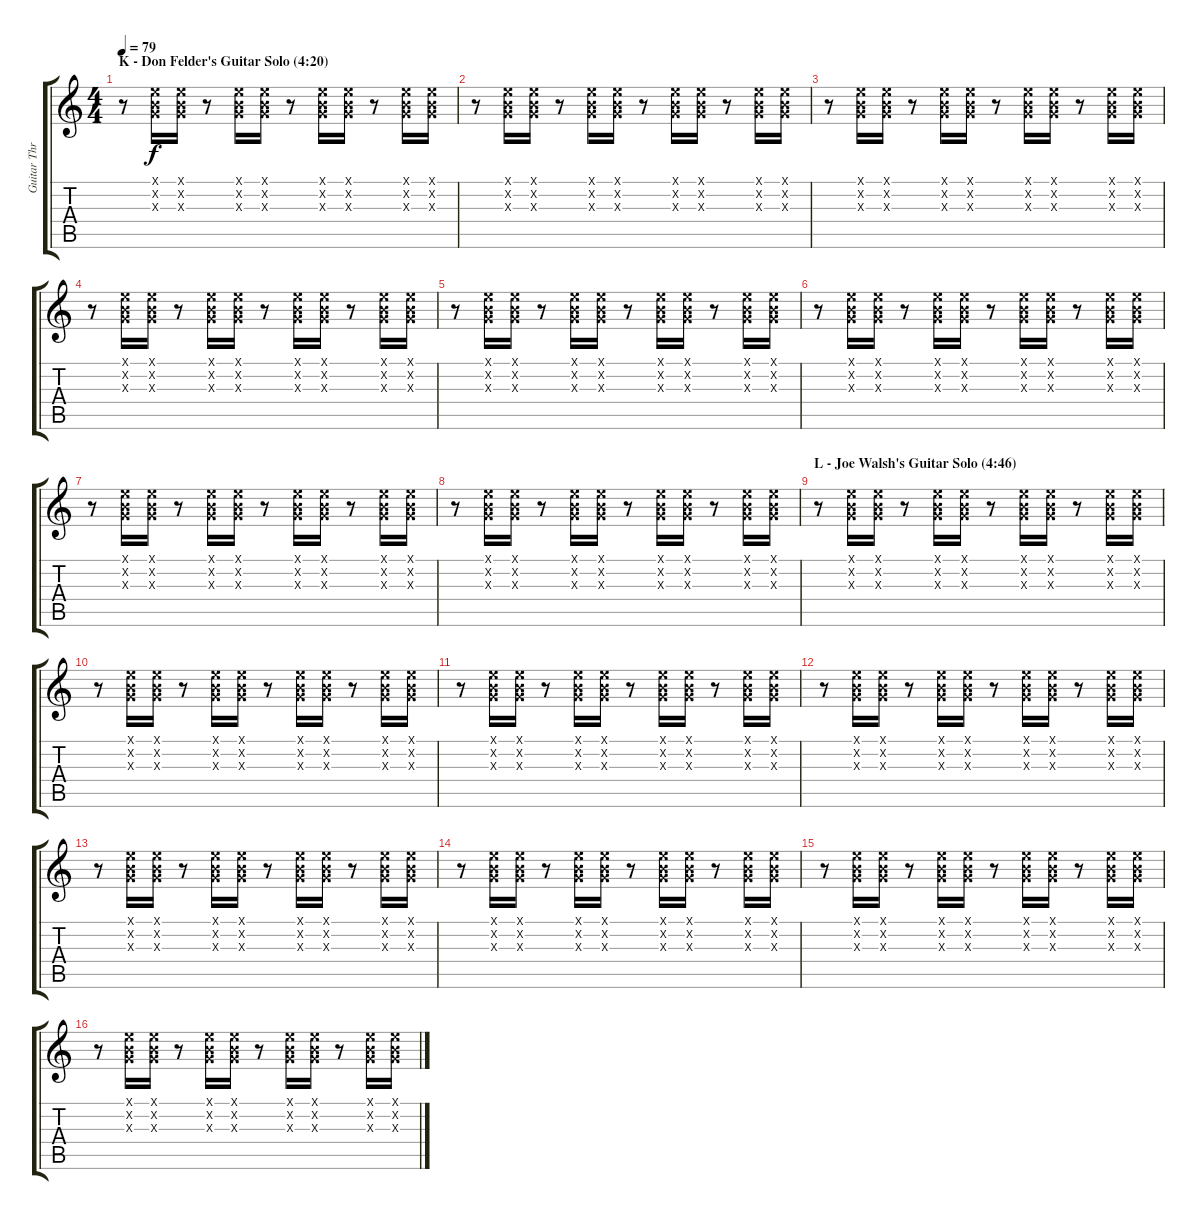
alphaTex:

\track ("Guitar Three" "Guitar Thr") {instrument distortionguitar}
\staff {score tabs}
\tuning (E4 B3 G3 D3 A2 E2) {hide}
\ts (4 4)
\section ("" "K - Don Felder's Guitar Solo (4:20)")
\tempo 79
\clef g2
\ks c
r.8{dy f} (0.1{x} 0.2{x} 0.3{x}).16 (0.1{x} 0.2{x} 0.3{x}).16 r.8 (0.1{x} 0.2{x} 0.3{x}).16 (0.1{x} 0.2{x} 0.3{x}).16 r.8 (0.1{x} 0.2{x} 0.3{x}).16 (0.1{x} 0.2{x} 0.3{x}).16 r.8 (0.1{x} 0.2{x} 0.3{x}).16 (0.1{x} 0.2{x} 0.3{x}).16 |
r.8 (0.1{x} 0.2{x} 0.3{x}).16 (0.1{x} 0.2{x} 0.3{x}).16 r.8 (0.1{x} 0.2{x} 0.3{x}).16 (0.1{x} 0.2{x} 0.3{x}).16 r.8 (0.1{x} 0.2{x} 0.3{x}).16 (0.1{x} 0.2{x} 0.3{x}).16 r.8 (0.1{x} 0.2{x} 0.3{x}).16 (0.1{x} 0.2{x} 0.3{x}).16 |
r.8 (0.1{x} 0.2{x} 0.3{x}).16 (0.1{x} 0.2{x} 0.3{x}).16 r.8 (0.1{x} 0.2{x} 0.3{x}).16 (0.1{x} 0.2{x} 0.3{x}).16 r.8 (0.1{x} 0.2{x} 0.3{x}).16 (0.1{x} 0.2{x} 0.3{x}).16 r.8 (0.1{x} 0.2{x} 0.3{x}).16 (0.1{x} 0.2{x} 0.3{x}).16 |
r.8 (0.1{x} 0.2{x} 0.3{x}).16 (0.1{x} 0.2{x} 0.3{x}).16 r.8 (0.1{x} 0.2{x} 0.3{x}).16 (0.1{x} 0.2{x} 0.3{x}).16 r.8 (0.1{x} 0.2{x} 0.3{x}).16 (0.1{x} 0.2{x} 0.3{x}).16 r.8 (0.1{x} 0.2{x} 0.3{x}).16 (0.1{x} 0.2{x} 0.3{x}).16 |
r.8 (0.1{x} 0.2{x} 0.3{x}).16 (0.1{x} 0.2{x} 0.3{x}).16 r.8 (0.1{x} 0.2{x} 0.3{x}).16 (0.1{x} 0.2{x} 0.3{x}).16 r.8 (0.1{x} 0.2{x} 0.3{x}).16 (0.1{x} 0.2{x} 0.3{x}).16 r.8 (0.1{x} 0.2{x} 0.3{x}).16 (0.1{x} 0.2{x} 0.3{x}).16 |
r.8 (0.1{x} 0.2{x} 0.3{x}).16 (0.1{x} 0.2{x} 0.3{x}).16 r.8 (0.1{x} 0.2{x} 0.3{x}).16 (0.1{x} 0.2{x} 0.3{x}).16 r.8 (0.1{x} 0.2{x} 0.3{x}).16 (0.1{x} 0.2{x} 0.3{x}).16 r.8 (0.1{x} 0.2{x} 0.3{x}).16 (0.1{x} 0.2{x} 0.3{x}).16 |
r.8 (0.1{x} 0.2{x} 0.3{x}).16 (0.1{x} 0.2{x} 0.3{x}).16 r.8 (0.1{x} 0.2{x} 0.3{x}).16 (0.1{x} 0.2{x} 0.3{x}).16 r.8 (0.1{x} 0.2{x} 0.3{x}).16 (0.1{x} 0.2{x} 0.3{x}).16 r.8 (0.1{x} 0.2{x} 0.3{x}).16 (0.1{x} 0.2{x} 0.3{x}).16 |
r.8 (0.1{x} 0.2{x} 0.3{x}).16 (0.1{x} 0.2{x} 0.3{x}).16 r.8 (0.1{x} 0.2{x} 0.3{x}).16 (0.1{x} 0.2{x} 0.3{x}).16 r.8 (0.1{x} 0.2{x} 0.3{x}).16 (0.1{x} 0.2{x} 0.3{x}).16 r.8 (0.1{x} 0.2{x} 0.3{x}).16 (0.1{x} 0.2{x} 0.3{x}).16 |
\section ("" "L - Joe Walsh's Guitar Solo (4:46)")
r.8 (0.1{x} 0.2{x} 0.3{x}).16 (0.1{x} 0.2{x} 0.3{x}).16 r.8 (0.1{x} 0.2{x} 0.3{x}).16 (0.1{x} 0.2{x} 0.3{x}).16 r.8 (0.1{x} 0.2{x} 0.3{x}).16 (0.1{x} 0.2{x} 0.3{x}).16 r.8 (0.1{x} 0.2{x} 0.3{x}).16 (0.1{x} 0.2{x} 0.3{x}).16 |
r.8 (0.1{x} 0.2{x} 0.3{x}).16 (0.1{x} 0.2{x} 0.3{x}).16 r.8 (0.1{x} 0.2{x} 0.3{x}).16 (0.1{x} 0.2{x} 0.3{x}).16 r.8 (0.1{x} 0.2{x} 0.3{x}).16 (0.1{x} 0.2{x} 0.3{x}).16 r.8 (0.1{x} 0.2{x} 0.3{x}).16 (0.1{x} 0.2{x} 0.3{x}).16 |
r.8 (0.1{x} 0.2{x} 0.3{x}).16 (0.1{x} 0.2{x} 0.3{x}).16 r.8 (0.1{x} 0.2{x} 0.3{x}).16 (0.1{x} 0.2{x} 0.3{x}).16 r.8 (0.1{x} 0.2{x} 0.3{x}).16 (0.1{x} 0.2{x} 0.3{x}).16 r.8 (0.1{x} 0.2{x} 0.3{x}).16 (0.1{x} 0.2{x} 0.3{x}).16 |
r.8 (0.1{x} 0.2{x} 0.3{x}).16 (0.1{x} 0.2{x} 0.3{x}).16 r.8 (0.1{x} 0.2{x} 0.3{x}).16 (0.1{x} 0.2{x} 0.3{x}).16 r.8 (0.1{x} 0.2{x} 0.3{x}).16 (0.1{x} 0.2{x} 0.3{x}).16 r.8 (0.1{x} 0.2{x} 0.3{x}).16 (0.1{x} 0.2{x} 0.3{x}).16 |
r.8 (0.1{x} 0.2{x} 0.3{x}).16 (0.1{x} 0.2{x} 0.3{x}).16 r.8 (0.1{x} 0.2{x} 0.3{x}).16 (0.1{x} 0.2{x} 0.3{x}).16 r.8 (0.1{x} 0.2{x} 0.3{x}).16 (0.1{x} 0.2{x} 0.3{x}).16 r.8 (0.1{x} 0.2{x} 0.3{x}).16 (0.1{x} 0.2{x} 0.3{x}).16 |
r.8 (0.1{x} 0.2{x} 0.3{x}).16 (0.1{x} 0.2{x} 0.3{x}).16 r.8 (0.1{x} 0.2{x} 0.3{x}).16 (0.1{x} 0.2{x} 0.3{x}).16 r.8 (0.1{x} 0.2{x} 0.3{x}).16 (0.1{x} 0.2{x} 0.3{x}).16 r.8 (0.1{x} 0.2{x} 0.3{x}).16 (0.1{x} 0.2{x} 0.3{x}).16 |
r.8 (0.1{x} 0.2{x} 0.3{x}).16 (0.1{x} 0.2{x} 0.3{x}).16 r.8 (0.1{x} 0.2{x} 0.3{x}).16 (0.1{x} 0.2{x} 0.3{x}).16 r.8 (0.1{x} 0.2{x} 0.3{x}).16 (0.1{x} 0.2{x} 0.3{x}).16 r.8 (0.1{x} 0.2{x} 0.3{x}).16 (0.1{x} 0.2{x} 0.3{x}).16 |
r.8 (0.1{x} 0.2{x} 0.3{x}).16 (0.1{x} 0.2{x} 0.3{x}).16 r.8 (0.1{x} 0.2{x} 0.3{x}).16 (0.1{x} 0.2{x} 0.3{x}).16 r.8 (0.1{x} 0.2{x} 0.3{x}).16 (0.1{x} 0.2{x} 0.3{x}).16 r.8 (0.1{x} 0.2{x} 0.3{x}).16 (0.1{x} 0.2{x} 0.3{x}).16
